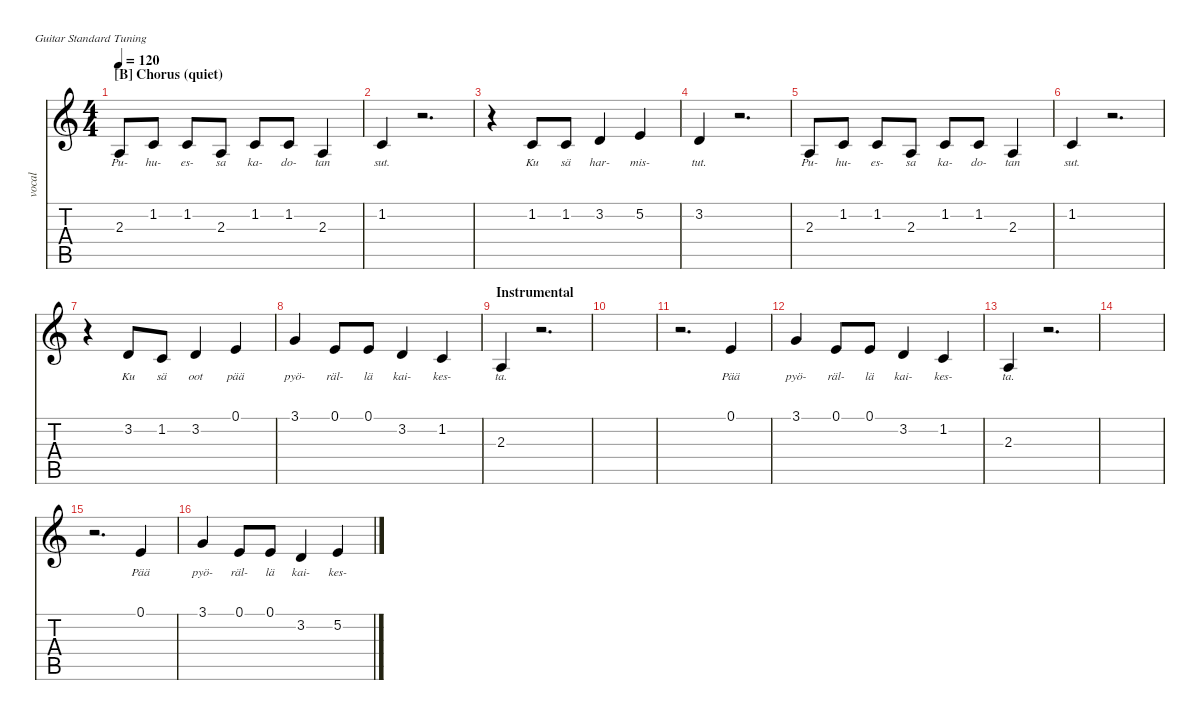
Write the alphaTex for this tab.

\defaultSystemsLayout 4
\hideDynamics
\bracketExtendMode nobrackets
\track ("Vocal" "vocal") {instrument lead6voice}
\staff {score tabs}
\tuning (E4 B3 G3 D3 A2 E2)
\ts (4 4)
\section ("B" "Chorus (quiet)")
\tempo 120
\clef g2
\ks c
2.3.8{lyrics (0 "Pu-") lyrics (1 "") lyrics (2 "") lyrics (3 "") lyrics (4 "") dy mf} 1.2.8{lyrics (0 "hu-") lyrics (1 "") lyrics (2 "") lyrics (3 "") lyrics (4 "")} 1.2.8{lyrics (0 "es-") lyrics (1 "") lyrics (2 "") lyrics (3 "") lyrics (4 "")} 2.3.8{lyrics (0 "sa") lyrics (1 "") lyrics (2 "") lyrics (3 "") lyrics (4 "")} 1.2.8{lyrics (0 "ka-") lyrics (1 "") lyrics (2 "") lyrics (3 "") lyrics (4 "")} 1.2.8{lyrics (0 "do-") lyrics (1 "") lyrics (2 "") lyrics (3 "") lyrics (4 "")} 2.3.4{lyrics (0 "tan") lyrics (1 "") lyrics (2 "") lyrics (3 "") lyrics (4 "")} |
1.2.4{lyrics (0 "sut.") lyrics (1 "") lyrics (2 "") lyrics (3 "") lyrics (4 "")} r.2{d} |
r.4 1.2.8{lyrics (0 "Ku") lyrics (1 "") lyrics (2 "") lyrics (3 "") lyrics (4 "")} 1.2.8{lyrics (0 "sä") lyrics (1 "") lyrics (2 "") lyrics (3 "") lyrics (4 "")} 3.2.4{lyrics (0 "har-") lyrics (1 "") lyrics (2 "") lyrics (3 "") lyrics (4 "")} 5.2.4{lyrics (0 "mis-") lyrics (1 "") lyrics (2 "") lyrics (3 "") lyrics (4 "")} |
3.2.4{lyrics (0 "tut.") lyrics (1 "") lyrics (2 "") lyrics (3 "") lyrics (4 "")} r.2{d} |
2.3.8{lyrics (0 "Pu-") lyrics (1 "") lyrics (2 "") lyrics (3 "") lyrics (4 "")} 1.2.8{lyrics (0 "hu-") lyrics (1 "") lyrics (2 "") lyrics (3 "") lyrics (4 "")} 1.2.8{lyrics (0 "es-") lyrics (1 "") lyrics (2 "") lyrics (3 "") lyrics (4 "")} 2.3.8{lyrics (0 "sa") lyrics (1 "") lyrics (2 "") lyrics (3 "") lyrics (4 "")} 1.2.8{lyrics (0 "ka-") lyrics (1 "") lyrics (2 "") lyrics (3 "") lyrics (4 "")} 1.2.8{lyrics (0 "do-") lyrics (1 "") lyrics (2 "") lyrics (3 "") lyrics (4 "")} 2.3.4{lyrics (0 "tan") lyrics (1 "") lyrics (2 "") lyrics (3 "") lyrics (4 "")} |
1.2.4{lyrics (0 "sut.") lyrics (1 "") lyrics (2 "") lyrics (3 "") lyrics (4 "")} r.2{d} |
r.4 3.2.8{lyrics (0 "Ku") lyrics (1 "") lyrics (2 "") lyrics (3 "") lyrics (4 "")} 1.2.8{lyrics (0 "sä") lyrics (1 "") lyrics (2 "") lyrics (3 "") lyrics (4 "")} 3.2.4{lyrics (0 "oot") lyrics (1 "") lyrics (2 "") lyrics (3 "") lyrics (4 "")} 0.1.4{lyrics (0 "pää") lyrics (1 "") lyrics (2 "") lyrics (3 "") lyrics (4 "")} |
3.1.4{lyrics (0 "pyö-") lyrics (1 "") lyrics (2 "") lyrics (3 "") lyrics (4 "")} 0.1.8{lyrics (0 "räl-") lyrics (1 "") lyrics (2 "") lyrics (3 "") lyrics (4 "")} 0.1.8{lyrics (0 "lä") lyrics (1 "") lyrics (2 "") lyrics (3 "") lyrics (4 "")} 3.2.4{lyrics (0 "kai-") lyrics (1 "") lyrics (2 "") lyrics (3 "") lyrics (4 "")} 1.2.4{lyrics (0 "kes-") lyrics (1 "") lyrics (2 "") lyrics (3 "") lyrics (4 "")} |
\section ("" "Instrumental")
2.3.4{lyrics (0 "ta.") lyrics (1 "") lyrics (2 "") lyrics (3 "") lyrics (4 "")} r.2{d} |
|
r.2{d} 0.1.4{lyrics (0 "Pää") lyrics (1 "") lyrics (2 "") lyrics (3 "") lyrics (4 "")} |
3.1.4{lyrics (0 "pyö-") lyrics (1 "") lyrics (2 "") lyrics (3 "") lyrics (4 "")} 0.1.8{lyrics (0 "räl-") lyrics (1 "") lyrics (2 "") lyrics (3 "") lyrics (4 "")} 0.1.8{lyrics (0 "lä") lyrics (1 "") lyrics (2 "") lyrics (3 "") lyrics (4 "")} 3.2.4{lyrics (0 "kai-") lyrics (1 "") lyrics (2 "") lyrics (3 "") lyrics (4 "")} 1.2.4{lyrics (0 "kes-") lyrics (1 "") lyrics (2 "") lyrics (3 "") lyrics (4 "")} |
2.3.4{lyrics (0 "ta.") lyrics (1 "") lyrics (2 "") lyrics (3 "") lyrics (4 "")} r.2{d} |
|
r.2{d} 0.1.4{lyrics (0 "Pää") lyrics (1 "") lyrics (2 "") lyrics (3 "") lyrics (4 "")} |
3.1.4{lyrics (0 "pyö-") lyrics (1 "") lyrics (2 "") lyrics (3 "") lyrics (4 "")} 0.1.8{lyrics (0 "räl-") lyrics (1 "") lyrics (2 "") lyrics (3 "") lyrics (4 "")} 0.1.8{lyrics (0 "lä") lyrics (1 "") lyrics (2 "") lyrics (3 "") lyrics (4 "")} 3.2.4{lyrics (0 "kai-") lyrics (1 "") lyrics (2 "") lyrics (3 "") lyrics (4 "")} 5.2.4{lyrics (0 "kes-") lyrics (1 "") lyrics (2 "") lyrics (3 "") lyrics (4 "")}
